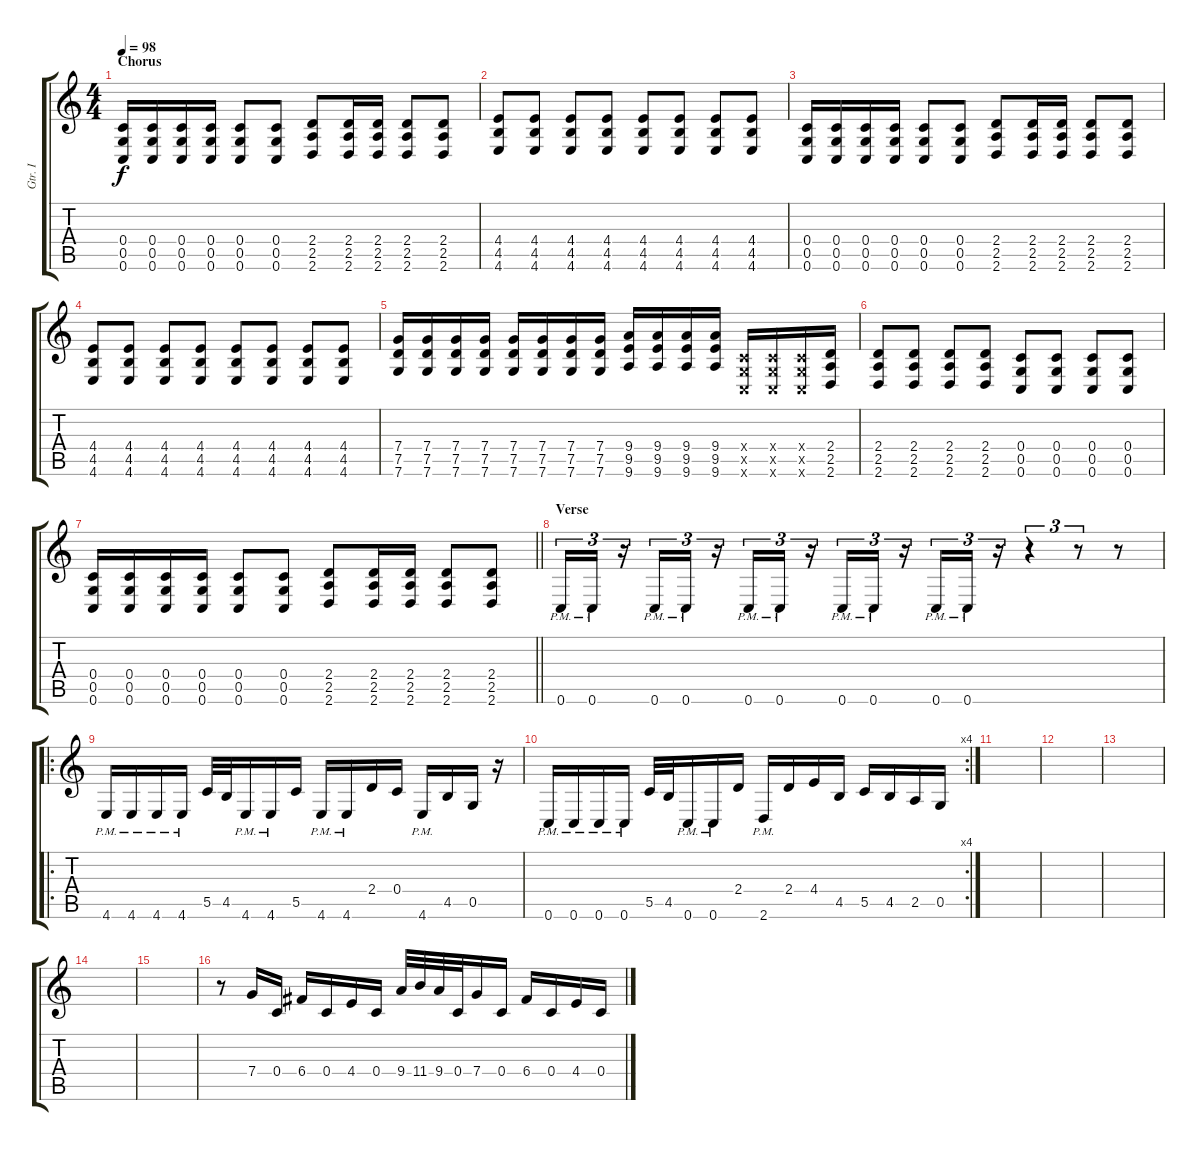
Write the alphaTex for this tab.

\track ("Gtr. I" "Gtr. I") {instrument overdrivenguitar}
\staff {score tabs}
\tuning (D4 A3 F3 C3 G2 C2) {hide}
\ts (4 4)
\section ("" "Chorus")
\tempo 98
\clef g2
\ks c
(0.4 0.5 0.6).16{dy f} (0.4 0.5 0.6).16 (0.4 0.5 0.6).16 (0.4 0.5 0.6).16 (0.4 0.5 0.6).8 (0.4 0.5 0.6).8 (2.4 2.5 2.6).8 (2.4 2.5 2.6).16 (2.4 2.5 2.6).16 (2.4 2.5 2.6).8 (2.4 2.5 2.6).8 |
(4.4 4.5 4.6).8 (4.4 4.5 4.6).8 (4.4 4.5 4.6).8 (4.4 4.5 4.6).8 (4.4 4.5 4.6).8 (4.4 4.5 4.6).8 (4.4 4.5 4.6).8 (4.4 4.5 4.6).8 |
(0.4 0.5 0.6).16 (0.4 0.5 0.6).16 (0.4 0.5 0.6).16 (0.4 0.5 0.6).16 (0.4 0.5 0.6).8 (0.4 0.5 0.6).8 (2.4 2.5 2.6).8 (2.4 2.5 2.6).16 (2.4 2.5 2.6).16 (2.4 2.5 2.6).8 (2.4 2.5 2.6).8 |
(4.4 4.5 4.6).8 (4.4 4.5 4.6).8 (4.4 4.5 4.6).8 (4.4 4.5 4.6).8 (4.4 4.5 4.6).8 (4.4 4.5 4.6).8 (4.4 4.5 4.6).8 (4.4 4.5 4.6).8 |
(7.4 7.5 7.6).16 (7.4 7.5 7.6).16 (7.4 7.5 7.6).16 (7.4 7.5 7.6).16 (7.4 7.5 7.6).16 (7.4 7.5 7.6).16 (7.4 7.5 7.6).16 (7.4 7.5 7.6).16 (9.4 9.5 9.6).16 (9.4 9.5 9.6).16 (9.4 9.5 9.6).16 (9.4 9.5 9.6).16 (0.4{x} 0.5{x} 0.6{x}).16 (0.4{x} 0.5{x} 0.6{x}).16 (0.4{x} 0.5{x} 0.6{x}).16 (2.4 2.5 2.6).16 |
(2.4 2.5 2.6).8 (2.4 2.5 2.6).8 (2.4 2.5 2.6).8 (2.4 2.5 2.6).8 (0.4 0.5 0.6).8 (0.4 0.5 0.6).8 (0.4 0.5 0.6).8 (0.4 0.5 0.6).8 |
\barLineRight lightlight
(0.4 0.5 0.6).16 (0.4 0.5 0.6).16 (0.4 0.5 0.6).16 (0.4 0.5 0.6).16 (0.4 0.5 0.6).8 (0.4 0.5 0.6).8 (2.4 2.5 2.6).8 (2.4 2.5 2.6).16 (2.4 2.5 2.6).16 (2.4 2.5 2.6).8 (2.4 2.5 2.6).8 |
\section ("" "Verse")
0.6{pm}.16{tu (3 2)} 0.6{pm}.16{tu (3 2)} r.16{tu (3 2)} 0.6{pm}.16{tu (3 2)} 0.6{pm}.16{tu (3 2)} r.16{tu (3 2)} 0.6{pm}.16{tu (3 2)} 0.6{pm}.16{tu (3 2)} r.16{tu (3 2)} 0.6{pm}.16{tu (3 2)} 0.6{pm}.16{tu (3 2)} r.16{tu (3 2)} 0.6{pm}.16{tu (3 2)} 0.6{pm}.16{tu (3 2)} r.16{tu (3 2)} r.4{tu (3 2)} r.8{tu (3 2)} r.8 |
\ro
4.6{pm}.16 4.6{pm}.16 4.6{pm}.16 4.6{pm}.16 5.5.32 4.5.32 4.6{pm}.16 4.6{pm}.16 5.5.16 4.6{pm}.16 4.6{pm}.16 2.4.16 0.4.16 4.6{pm}.16 4.5.16 0.5.16 r.16 |
\rc 4
0.6{pm}.16 0.6{pm}.16 0.6{pm}.16 0.6{pm}.16 5.5.32 4.5.32 0.6{pm}.16 0.6{pm}.16 2.4.16 2.6{pm}.16 2.4.16 4.4.16 4.5.16 5.5.16 4.5.16 2.5.16 0.5.16 |
|
|
|
|
|
r.8 7.4.16 0.4.16 6.4.16 0.4.16 4.4.16 0.4.16 9.4.32 11.4.32 9.4.32 0.4.32 7.4.16 0.4.16 6.4.16 0.4.16 4.4.16 0.4.16
